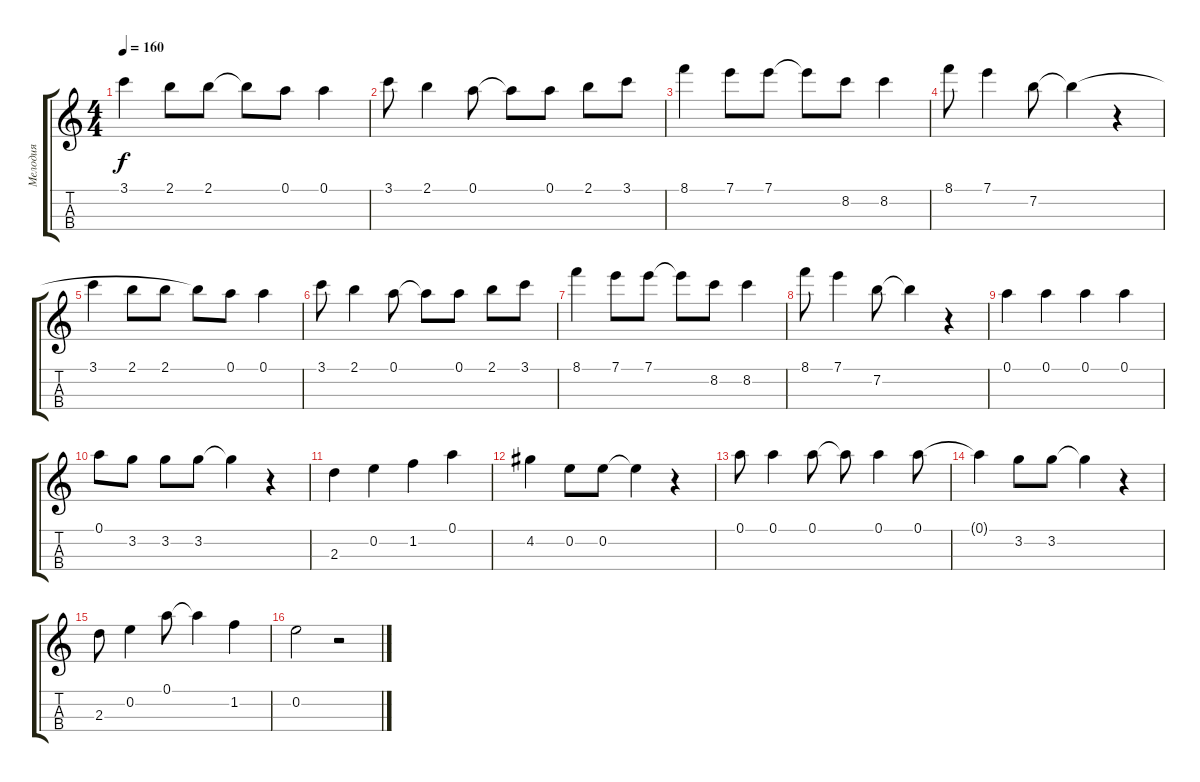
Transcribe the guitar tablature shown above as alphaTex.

\track ("Мелодия" "Мелодия") {instrument acousticguitarnylon}
\staff {score tabs}
\tuning (A4 E4 C4 G3) {hide}
\ts (4 4)
\tempo 160
\clef g2
\ks c
3.1.4{dy f instrument acousticguitarnylon} 2.1.8 2.1.8 2.1{t}.8 0.1.8 0.1.4 |
3.1.8 2.1.4 0.1.8 0.1{t}.8 0.1.8 2.1.8 3.1.8 |
8.1.4 7.1.8 7.1.8 7.1{t}.8 8.2.8 8.2.4 |
8.1.8 7.1.4 7.2.8 7.2{t}.4 r.4 |
3.1.4 2.1.8 2.1.8 7.2{t}.8 0.1.8 0.1.4 |
3.1.8 2.1.4 0.1.8 0.1{t}.8 0.1.8 2.1.8 3.1.8 |
8.1.4 7.1.8 7.1.8 7.1{t}.8 8.2.8 8.2.4 |
8.1.8 7.1.4 7.2.8 7.2{t}.4 r.4 |
0.1.4 0.1.4 0.1.4 0.1.4 |
0.1.8 3.2.8 3.2.8 3.2.8 3.2{t}.4 r.4 |
2.3.4 0.2.4 1.2.4 0.1.4 |
4.2.4 0.2.8 0.2.8 0.2{t}.4 r.4 |
0.1.8 0.1.4 0.1.8 0.1{t}.8 0.1.4 0.1.8 |
0.1{t}.4 3.2.8 3.2.8 3.2{t}.4 r.4 |
2.3.8 0.2.4 0.1.8 0.1{t}.4 1.2.4 |
0.2.2 r.2
